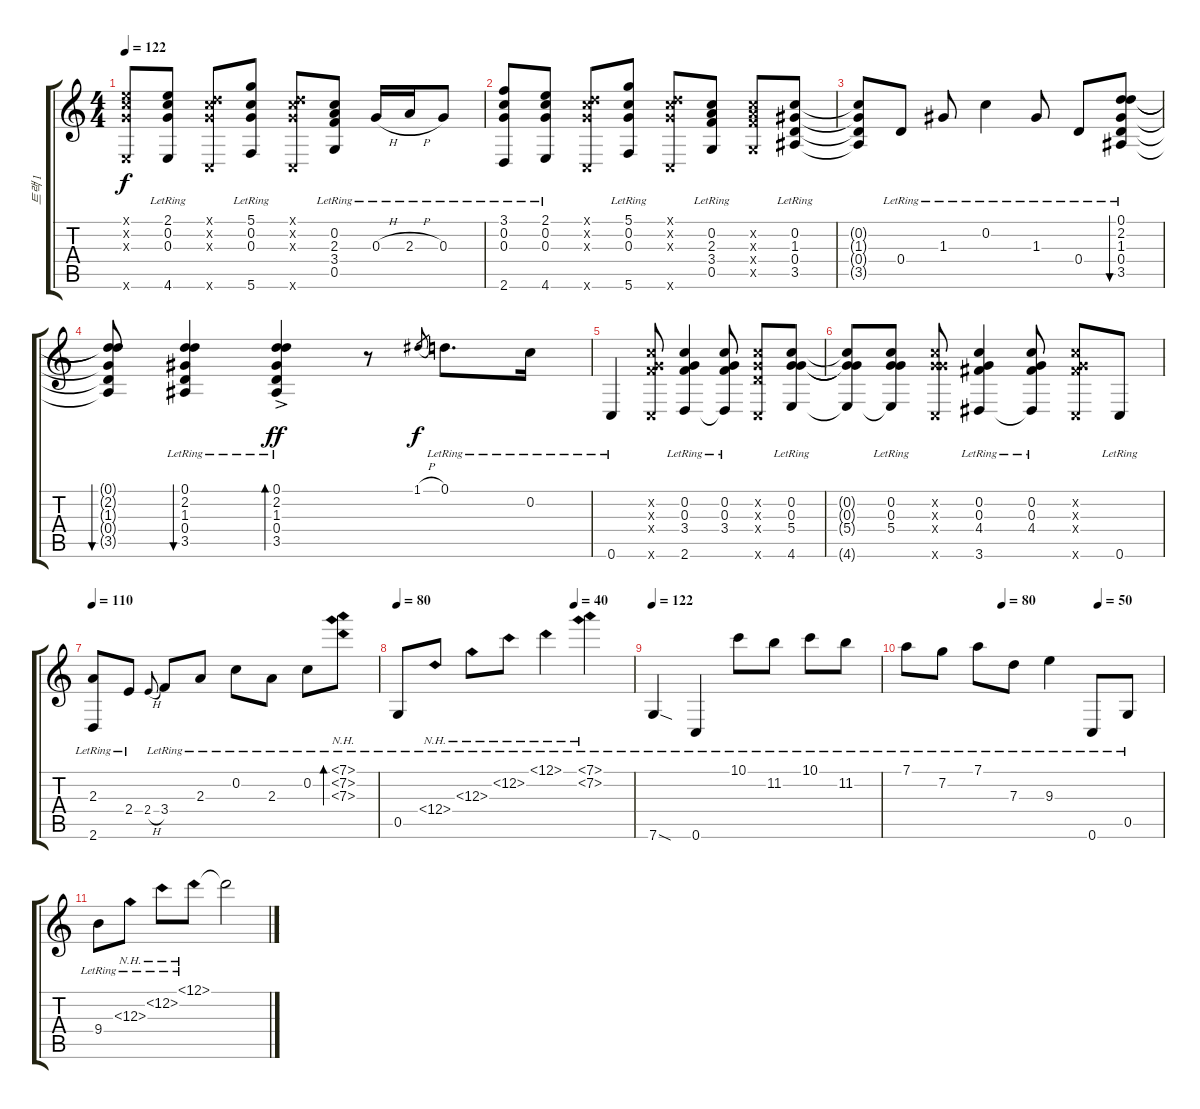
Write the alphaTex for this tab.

\track ("트랙 1" "트랙 1") {instrument acousticguitarsteel}
\staff {score tabs}
\tuning (D4 C4 G3 D3 G2 C2) {hide}
\ts (4 4)
\tempo 122
\clef g2
\ks c
(2.1{x} 0.2{x} 0.3{x} 4.6{x}).8{dy f} (2.1{lr} 0.2{lr} 0.3{lr} 4.6{lr}).8 (0.1{x} 0.2{x} 0.3{x} 0.6{x}).8 (5.1{lr} 0.2{lr} 0.3{lr} 5.6{lr}).8 (0.1{x} 0.2{x} 0.3{x} 0.6{x}).8 (0.2{lr} 2.3{lr} 3.4{lr} 0.5{lr}).8 0.3{h lr}.16 2.3{h lr}.16 0.3{lr}.8 |
(3.1{lr} 0.2{lr} 0.3{lr} 2.6{lr}).8 (2.1{lr} 0.2{lr} 0.3{lr} 4.6{lr}).8 (0.1{x} 0.2{x} 0.3{x} 0.6{x}).8 (5.1{lr} 0.2{lr} 0.3{lr} 5.6{lr}).8 (0.1{x} 0.2{x} 0.3{x} 0.6{x}).8 (0.2{lr} 2.3{lr} 3.4{lr} 0.5{lr}).8 (0.2{x} 2.3{x} 3.4{x} 0.5{x}).8 (0.2{lr} 1.3{lr} 0.4{lr} 3.5{lr}).8 |
(0.2{t} 1.3{t} 0.4{t} 3.5{t}).8 0.4{lr}.8 1.3{lr}.8 0.2{lr}.4 1.3{lr}.8 0.4{lr}.8 (0.1{lr} 2.2{lr} 1.3{lr} 0.4{lr} 3.5{lr}).8{bu 120} |
(0.1{t} 2.2{t} 1.3{t} 0.4{t} 3.5{t}).8{bu 480} (0.1{lr} 2.2{lr} 1.3{lr} 0.4{lr} 3.5{lr}).4{bu 480} (0.1{ac lr} 2.2{ac lr} 1.3{ac lr} 0.4{ac lr} 3.5{ac lr}).4{bd 480 dy ff} r.8 1.1{h}.8{gr dy f} 0.1{lr}.8{d} 0.2{lr}.16 |
0.6{lr}.4 (0.2{x} 0.3{x} 3.4{x} 0.6{x}).8 (0.2{lr} 0.3{lr} 3.4{lr} 2.6{lr}).4 (0.2{lr} 0.3{lr} 3.4{lr} 2.6{t}).8 (0.2{x} 0.3{x} 0.4{x} 0.6{x}).8 (0.2{lr} 0.3{lr} 5.4{lr} 4.6{lr}).8 |
(0.2{t} 0.3{t} 5.4{t} 4.6{t}).8 (0.2{lr} 0.3{lr} 5.4{lr} 4.6{t}).8 (0.2{x} 0.3{x} 5.4{x} 0.6{x}).8 (0.2{lr} 0.3{lr} 4.4{lr} 3.6{lr}).4 (0.2{lr} 0.3{lr} 4.4{lr} 3.6{t}).8 (0.2{x} 0.3{x} 4.4{x} 0.6{x}).8 0.6{lr}.8 |
\tempo 110
(2.3{lr} 2.6{lr}).8 2.4{lr}.8 2.4{h}.8{gr onbeat} 3.4{lr}.8 2.3{lr}.8 0.2{lr}.8 2.3{lr}.8 0.2{lr}.8 (7.1{nh lr} 7.2{nh lr} 7.3{nh lr}).8{bd 240} |
\tempo 80
\tempo (40 0.75)
0.5{lr}.8 12.4{nh lr}.8 12.3{nh lr}.8 12.2{nh lr}.8 12.1{nh lr}.4 (7.1{nh lr} 7.2{nh lr}).4 |
\tempo 122
7.6{sod lr}.4 0.6{lr}.4 10.1{lr}.8 11.2{lr}.8 10.1{lr}.8 11.2{lr}.8 |
\tempo (80 0.375)
\tempo (50 0.75)
7.1{lr}.8 7.2{lr}.8 7.1{lr}.8 7.3{lr}.8 9.3{lr}.4 0.6{lr}.8 0.5{lr}.8 |
9.4{lr}.8 12.3{nh lr}.8 12.2{nh lr}.8 12.1{nh lr}.8 12.1{t}.2
